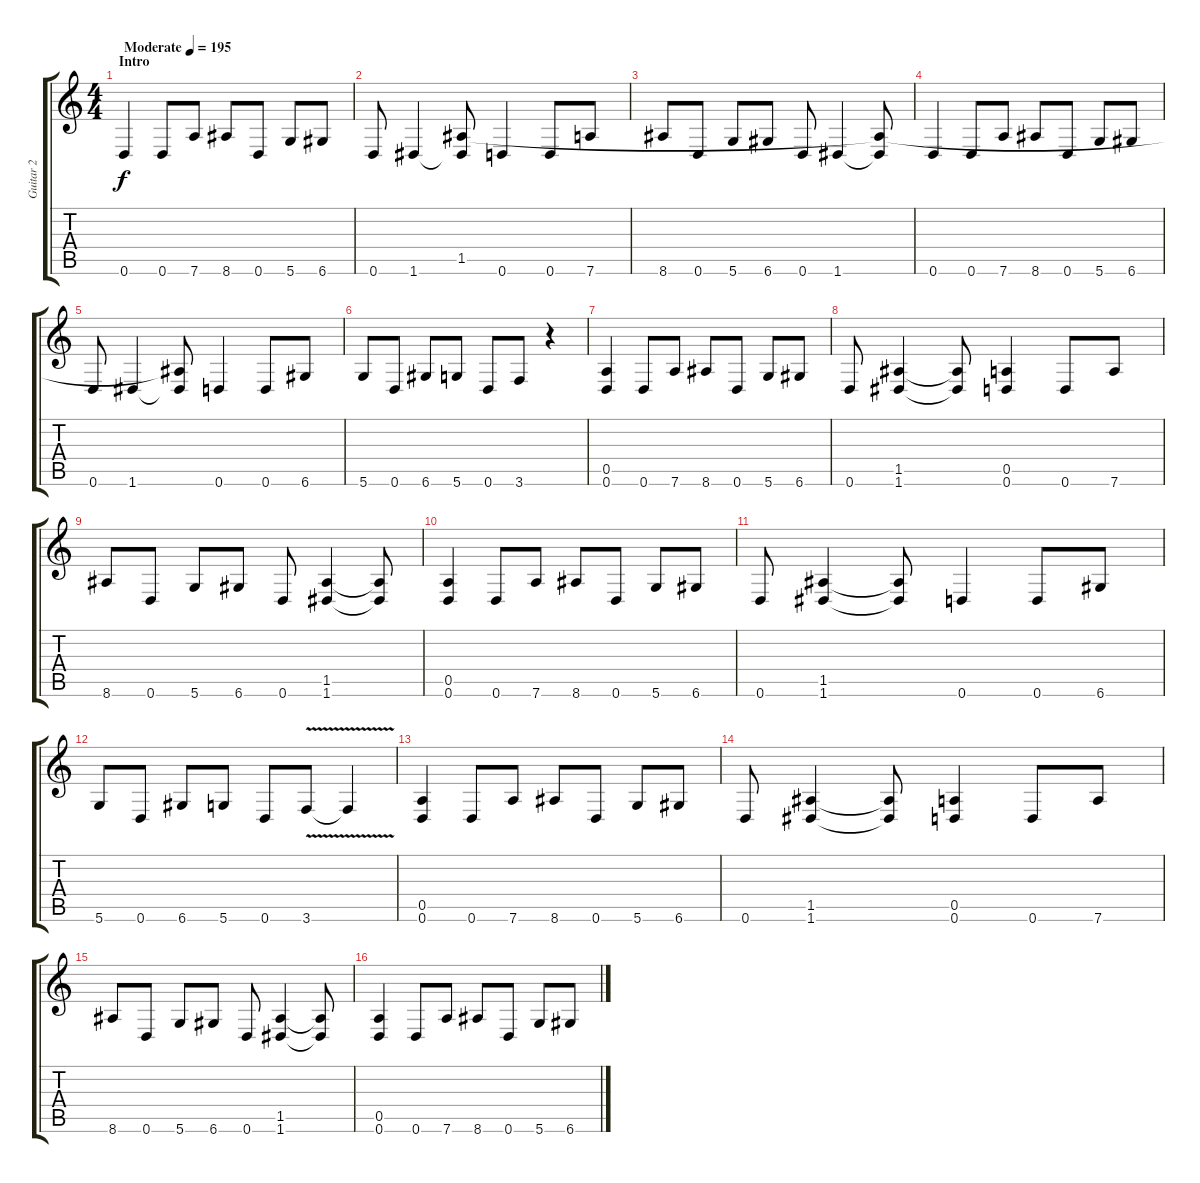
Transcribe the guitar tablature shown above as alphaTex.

\track ("Guitar 2" "Guitar 2") {instrument overdrivenguitar}
\staff {score tabs}
\tuning (E4 B3 G3 D3 A2 D2) {hide}
\ts (4 4)
\section ("" "Intro")
\tempo (195 "Moderate")
\clef g2
\ks c
0.6.4{dy f volume 3 instrument distortionguitar} 0.6.8 7.6.8 8.6.8 0.6.8 5.6.8 6.6.8 |
0.6.8 1.6.4 (1.5 1.6{t}).8 0.6.4 0.6.8 7.6.8 |
8.6.8 0.6.8 5.6.8 6.6.8 0.6.8 1.6.4 (1.5{t} 1.6{t}).8 |
0.6.4 0.6.8 7.6.8 8.6.8 0.6.8 5.6.8 6.6.8 |
0.6.8 1.6.4 (1.5{t} 1.6{t}).8 0.6.4 0.6.8 6.6.8 |
5.6.8 0.6.8 6.6.8 5.6.8 0.6.8 3.6.8 r.4 |
(0.5 0.6).4{volume 13 instrument distortionguitar} 0.6.8 7.6.8 8.6.8 0.6.8 5.6.8 6.6.8 |
0.6.8 (1.5 1.6).4 (1.5{t} 1.6{t}).8 (0.5 0.6).4 0.6.8 7.6.8 |
8.6.8 0.6.8 5.6.8 6.6.8 0.6.8 (1.5 1.6).4 (1.5{t} 1.6{t}).8 |
(0.5 0.6).4 0.6.8 7.6.8 8.6.8 0.6.8 5.6.8 6.6.8 |
0.6.8 (1.5 1.6).4 (1.5{t} 1.6{t}).8 0.6.4 0.6.8 6.6.8 |
5.6.8 0.6.8 6.6.8 5.6.8 0.6.8 3.6{v}.8 3.6{t}.4 |
(0.5 0.6).4{instrument distortionguitar} 0.6.8 7.6.8 8.6.8 0.6.8 5.6.8 6.6.8 |
0.6.8 (1.5 1.6).4 (1.5{t} 1.6{t}).8 (0.5 0.6).4 0.6.8 7.6.8 |
8.6.8 0.6.8 5.6.8 6.6.8 0.6.8 (1.5 1.6).4 (1.5{t} 1.6{t}).8 |
(0.5 0.6).4 0.6.8 7.6.8 8.6.8 0.6.8 5.6.8 6.6.8
